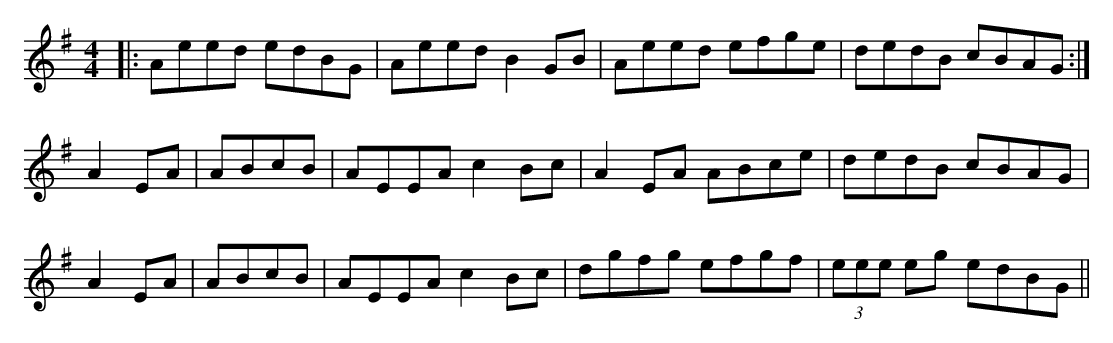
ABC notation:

X:1
M:4/4
K:Ador
|:Aeed edBG|Aeed B2GB|Aeed efge|dedB cBAG:|
A2 EA|ABcB|AEEA c2Bc|A2 EA ABce|dedB cBAG|
A2 EA|ABcB|AEEA c2Bc|dgfg efgf|(3eee eg edBG||
